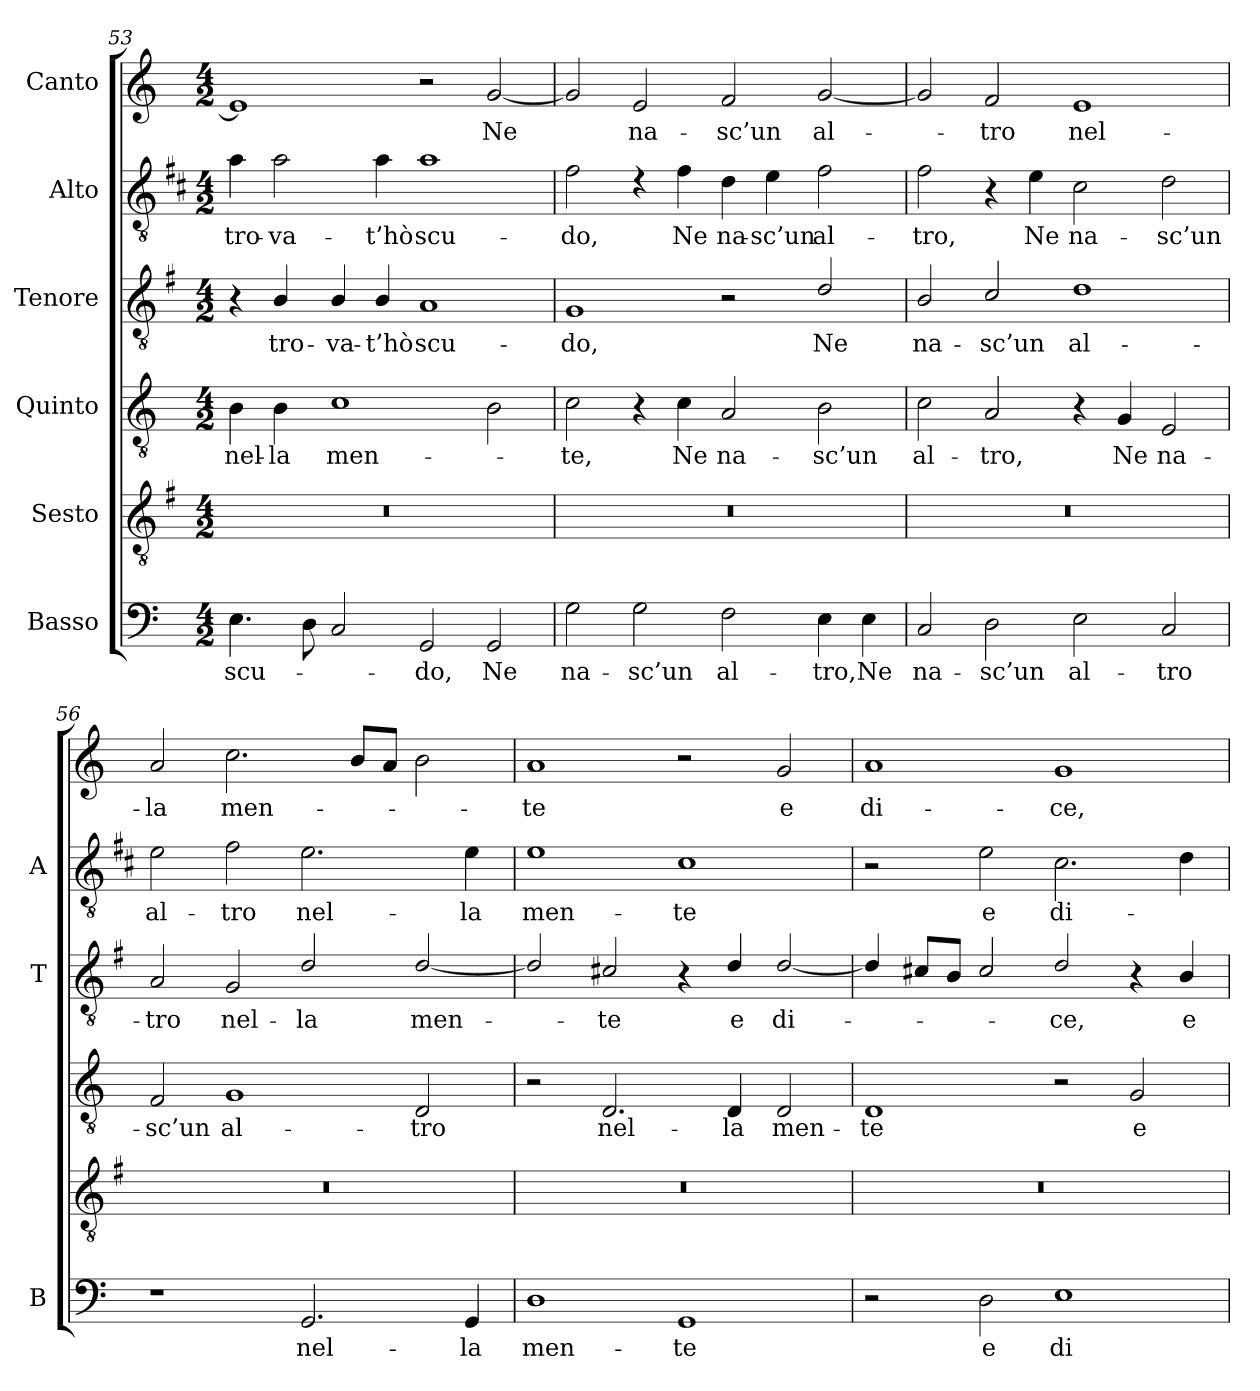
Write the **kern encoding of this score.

**kern	**text	**kern	**kern	**text	**kern	**text	**kern	**text	**kern	**text
*part6	*part6	*part5	*part4	*part4	*part3	*part3	*part2	*part2	*part1	*part1
*staff6	*staff6	*staff5	*staff4	*staff4	*staff3	*staff3	*staff2	*staff2	*staff1	*staff1
*I"Basso	*	*I"Sesto	*I"Quinto	*	*I"Tenore	*	*I"Alto	*	*I"Canto	*
*I'B	*	*	*	*	*I'T	*	*I'A	*	*	*
*clefF4	*	*clefGv2	*clefGv2	*	*clefGv2	*	*clefGv2	*	*clefG2	*
*	*	*ITrd4c7	*	*	*ITrd4c7	*	*ITrd1c2	*	*	*
*k[]	*	*k[]	*k[]	*	*k[]	*	*k[]	*	*k[]	*
*C:	*	*C:	*C:	*	*C:	*	*C:	*	*C:	*
*M4/2	*	*M4/2	*M4/2	*	*M4/2	*	*M4/2	*	*M4/2	*
=53	=53	=53	=53	=53	=53	=53	=53	=53	=53	=53
!	!LO:LY:b	!	!	!LO:LY:b	!	!	!	!LO:LY:b	!	!
4.E\	scu-	0r	4B\	nel-	4r	.	4g\	tro-	1e]	.
!	!	!	!	!LO:LY:b	!	!LO:LY:b	!	!LO:LY:b	!	!
.	.	.	4B\	-la	4E/	tro-	2g\	-va-	.	.
8D\	.	.	.	.	.	.	.	.	.	.
!	!	!	!	!LO:LY:b	!	!LO:LY:b	!	!	!	!
2C/	.	.	1c	men-	4E/	-va-	.	.	.	.
!	!	!	!	!	!	!LO:LY:b	!	!LO:LY:b	!	!
.	.	.	.	.	4E/	-t’hò	4g\	-t’hò	.	.
!	!LO:LY:b	!	!	!	!	!LO:LY:b	!	!LO:LY:b	!	!
2GG/	-do,	.	.	.	1D	scu-	1g	scu-	2r	.
!	!LO:LY:b	!	!	!	!	!	!	!	!	!LO:LY:b
2GG/	Ne	.	2B\	.	.	.	.	.	[2g/	Ne
=54	=54	=54	=54	=54	=54	=54	=54	=54	=54	=54
!	!LO:LY:b	!	!	!LO:LY:b	!	!LO:LY:b	!	!LO:LY:b	!	!
2G\	na-	0r	2c\	-te,	1C	-do,	2e\	-do,	2g/]	.
!	!LO:LY:b	!	!	!	!	!	!	!	!	!LO:LY:b
2G\	-sc’un	.	4r	.	.	.	4rc	.	2e/	na-
!	!	!	!	!LO:LY:b	!	!	!	!LO:LY:b	!	!
.	.	.	4c\	Ne	.	.	4e\	Ne	.	.
!	!LO:LY:b	!	!	!LO:LY:b	!	!	!	!LO:LY:b	!	!LO:LY:b
2F\	al-	.	2A/	na-	2r	.	4c\	na-	2f/	-sc’un
!	!	!	!	!	!	!	!	!LO:LY:b	!	!
.	.	.	.	.	.	.	4d\	-sc’un	.	.
!	!LO:LY:b	!	!	!LO:LY:b	!	!LO:LY:b	!	!LO:LY:b	!	!LO:LY:b
4E\	-tro,	.	2B\	-sc’un	2G/	Ne	2e\	al-	[2g/	al-
!	!LO:LY:b	!	!	!	!	!	!	!	!	!
4E\	Ne	.	.	.	.	.	.	.	.	.
=55	=55	=55	=55	=55	=55	=55	=55	=55	=55	=55
!	!LO:LY:b	!	!	!LO:LY:b	!	!LO:LY:b	!	!LO:LY:b	!	!
2C/	na-	0r	2c\	al-	2E/	na-	2e\	-tro,	2g/]	.
!	!LO:LY:b	!	!	!LO:LY:b	!	!LO:LY:b	!	!	!	!LO:LY:b
2D\	-sc’un	.	2A/	-tro,	2F/	-sc’un	4r	.	2f/	-tro
!	!	!	!	!	!	!	!	!LO:LY:b	!	!
.	.	.	.	.	.	.	4d\	Ne	.	.
!	!LO:LY:b	!	!	!	!	!LO:LY:b	!	!LO:LY:b	!	!LO:LY:b
2E\	al-	.	4r	.	1G	al-	2B\	na-	1e	nel-
!	!	!	!	!LO:LY:b	!	!	!	!	!	!
.	.	.	4G/	Ne	.	.	.	.	.	.
!	!LO:LY:b	!	!	!LO:LY:b	!	!	!	!LO:LY:b	!	!
2C/	-tro	.	2E/	na-	.	.	2c\	-sc’un	.	.
!!LO:LB:g=z
=56	=56	=56	=56	=56	=56	=56	=56	=56	=56	=56
!	!	!	!	!LO:LY:b	!	!LO:LY:b	!	!LO:LY:b	!	!LO:LY:b
1r	.	0r	2F/	-sc’un	2D/	-tro	2d\	al-	2a/	-la
!	!	!	!	!LO:LY:b	!	!LO:LY:b	!	!LO:LY:b	!	!LO:LY:b
.	.	.	1G	al-	2C/	nel-	2e\	-tro	2.cc\	men-
!	!LO:LY:b	!	!	!	!	!LO:LY:b	!	!LO:LY:b	!	!
2.GG/	nel-	.	.	.	2G/	-la	2.d\	nel-	.	.
.	.	.	.	.	.	.	.	.	8b/L	.
.	.	.	.	.	.	.	.	.	8a/J	.
!	!	!	!	!LO:LY:b	!	!LO:LY:b	!	!	!	!
.	.	.	2D/	-tro	[2G/	men-	.	.	2b\	.
!	!LO:LY:b	!	!	!	!	!	!	!LO:LY:b	!	!
4GG/	-la	.	.	.	.	.	4d\	-la	.	.
=57	=57	=57	=57	=57	=57	=57	=57	=57	=57	=57
!	!LO:LY:b	!	!	!	!	!	!	!LO:LY:b	!	!LO:LY:b
1D	men-	0r	2r	.	2G/]	.	1d	men-	1a	-te
!	!	!	!	!LO:LY:b	!	!LO:LY:b	!	!	!	!
.	.	.	2.D/	nel-	2F#X/	-te	.	.	.	.
!	!LO:LY:b	!	!	!	!	!	!	!LO:LY:b	!	!
1GG	-te	.	.	.	4r	.	1B	-te	2r	.
!	!	!	!	!LO:LY:b	!	!LO:LY:b	!	!	!	!
.	.	.	4D/	-la	4G/	e	.	.	.	.
!	!	!	!	!LO:LY:b	!	!LO:LY:b	!	!	!	!LO:LY:b
.	.	.	2D/	men-	[2G/	di-	.	.	2g/	e
=58	=58	=58	=58	=58	=58	=58	=58	=58	=58	=58
!	!	!	!	!LO:LY:b	!	!	!	!	!	!LO:LY:b
2r	.	0r	1D	-te	4G/]	.	2r	.	1a	di-
.	.	.	.	.	8F#X/L	.	.	.	.	.
.	.	.	.	.	8E/J	.	.	.	.	.
!	!LO:LY:b	!	!	!	!	!	!	!LO:LY:b	!	!
2D\	e	.	.	.	2F#/	.	2d\	e	.	.
!	!LO:LY:b	!	!	!	!	!LO:LY:b	!	!LO:LY:b	!	!LO:LY:b
1E	di-	.	2r	.	2G/	-ce,	2.B\	di-	1g	-ce,
!	!	!	!	!LO:LY:b	!	!	!	!	!	!
.	.	.	2G/	e	4r	.	.	.	.	.
!	!	!	!	!	!	!LO:LY:b	!	!	!	!
.	.	.	.	.	4E/	e	4c\	.	.	.
=	=	=	=	=	=	=	=	=	=	=
*-	*-	*-	*-	*-	*-	*-	*-	*-	*-	*-
